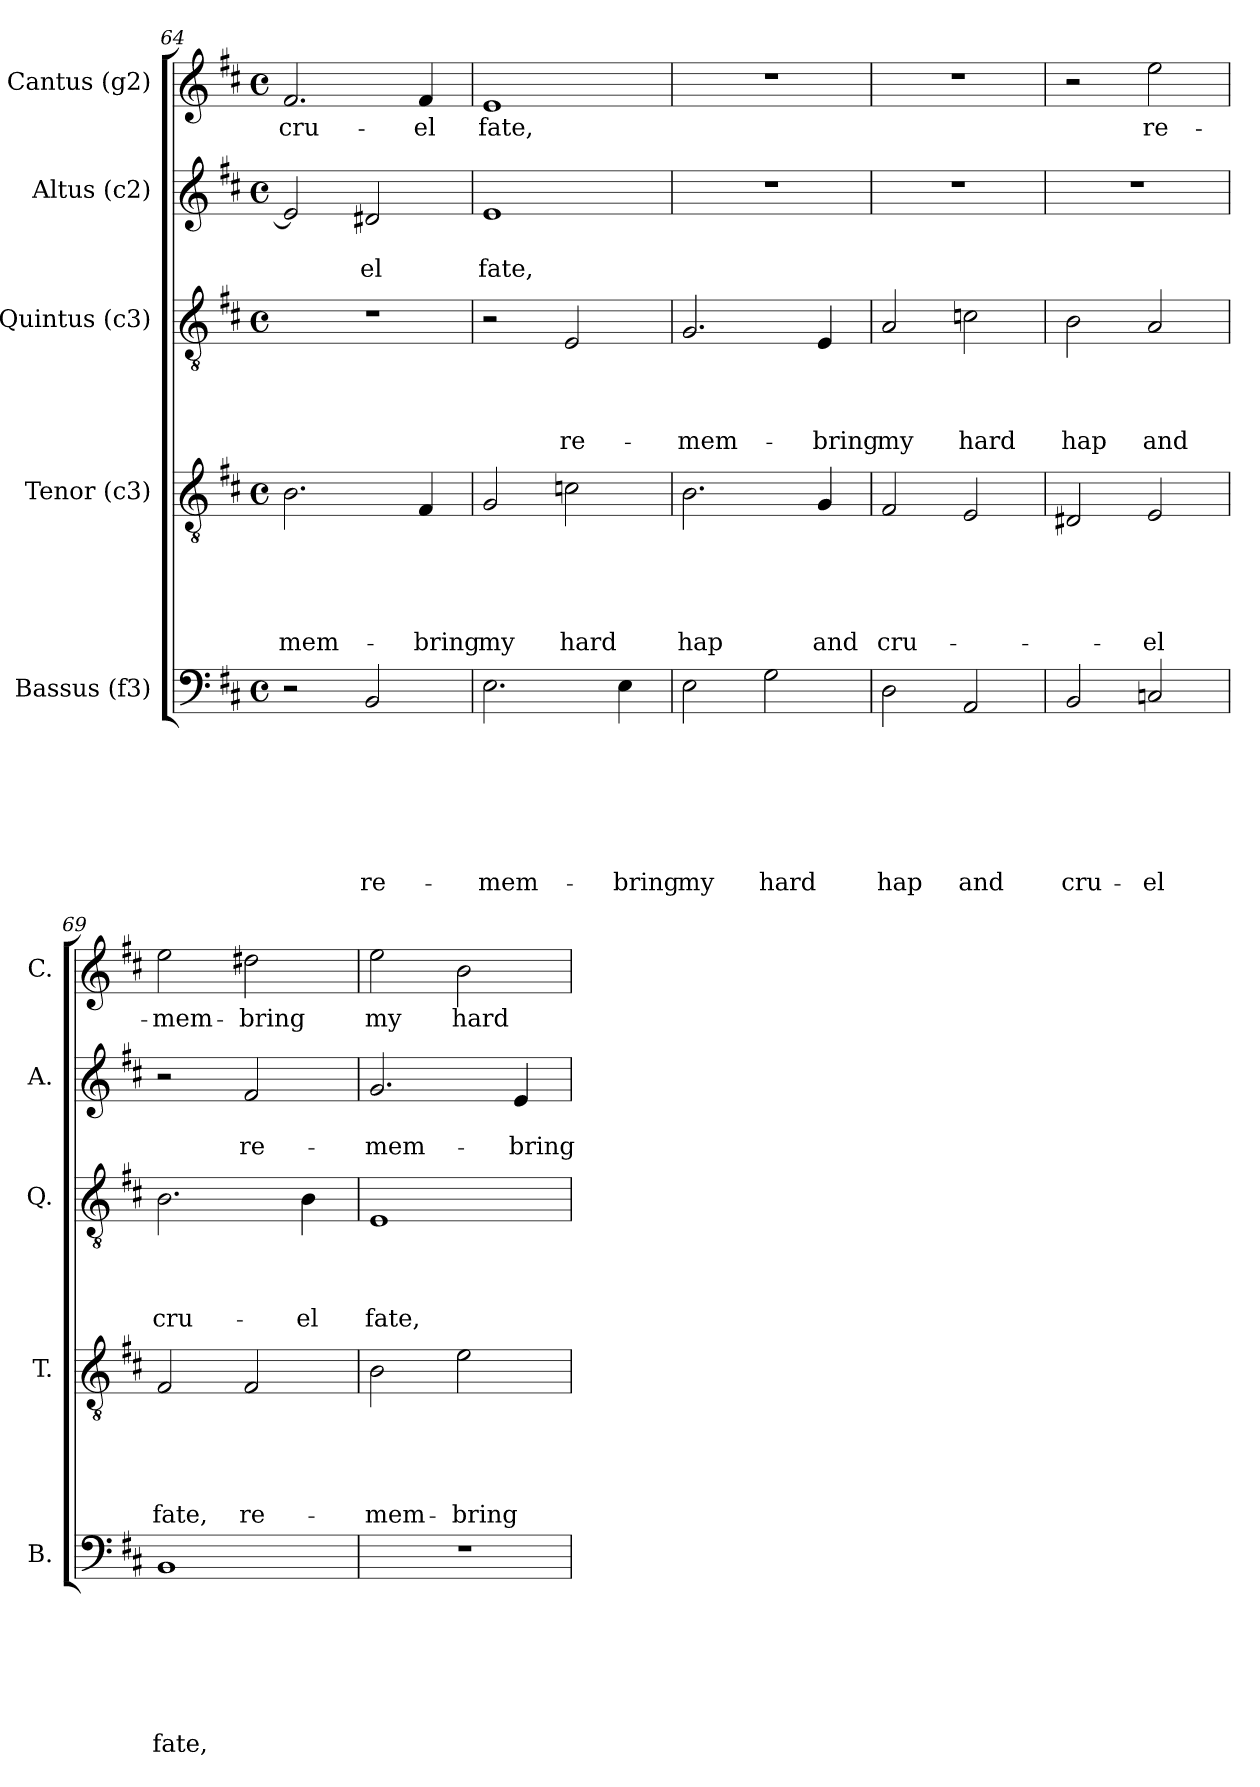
**kern	**text	**text	**text	**text	**text	**text	**text	**kern	**text	**text	**text	**text	**text	**kern	**text	**text	**text	**text	**kern	**text	**text	**kern	**text
*part5	*part5	*part5	*part5	*part5	*part5	*part5	*part5	*part4	*part4	*part4	*part4	*part4	*part4	*part3	*part3	*part3	*part3	*part3	*part2	*part2	*part2	*part1	*part1
*staff5	*staff5	*staff5	*staff5	*staff5	*staff5	*staff5	*staff5	*staff4	*staff4	*staff4	*staff4	*staff4	*staff4	*staff3	*staff3	*staff3	*staff3	*staff3	*staff2	*staff2	*staff2	*staff1	*staff1
*I"Bassus (f3)	*	*	*	*	*	*	*	*I"Tenor (c3)	*	*	*	*	*	*I"Quintus (c3)	*	*	*	*	*I"Altus (c2)	*	*	*I"Cantus (g2)	*
*I'B.	*	*	*	*	*	*	*	*I'T.	*	*	*	*	*	*I'Q.	*	*	*	*	*I'A.	*	*	*I'C.	*
*clefF4	*	*	*	*	*	*	*	*clefGv2	*	*	*	*	*	*clefGv2	*	*	*	*	*clefG2	*	*	*clefG2	*
*k[f#c#]	*	*	*	*	*	*	*	*k[f#c#]	*	*	*	*	*	*k[f#c#]	*	*	*	*	*k[f#c#]	*	*	*k[f#c#]	*
*D:	*	*	*	*	*	*	*	*D:	*	*	*	*	*	*D:	*	*	*	*	*D:	*	*	*D:	*
*M4/4	*	*	*	*	*	*	*	*M4/4	*	*	*	*	*	*M4/4	*	*	*	*	*M4/4	*	*	*M4/4	*
*met(c)	*	*	*	*	*	*	*	*met(c)	*	*	*	*	*	*met(c)	*	*	*	*	*met(c)	*	*	*met(c)	*
=64	=64	=64	=64	=64	=64	=64	=64	=64	=64	=64	=64	=64	=64	=64	=64	=64	=64	=64	=64	=64	=64	=64	=64
!	!	!	!	!	!	!	!	!	!	!	!	!	!LO:LY:b	!	!	!	!	!	!	!	!	!	!LO:LY:b
2r	.	.	.	.	.	.	.	2.B\	.	.	.	.	-mem-	1r	.	.	.	.	2e/]	.	.	2.f#/	cru-
!	!	!	!	!	!	!	!LO:LY:b	!	!	!	!	!	!	!	!	!	!	!	!	!	!LO:LY:b	!	!
2BB/	.	.	.	.	.	.	re-	.	.	.	.	.	.	.	.	.	.	.	2d#X/	.	-el	.	.
!	!	!	!	!	!	!	!	!	!	!	!	!	!LO:LY:b	!	!	!	!	!	!	!	!	!	!LO:LY:b
.	.	.	.	.	.	.	.	4F#/	.	.	.	.	-bring	.	.	.	.	.	.	.	.	4f#/	-el
=65	=65	=65	=65	=65	=65	=65	=65	=65	=65	=65	=65	=65	=65	=65	=65	=65	=65	=65	=65	=65	=65	=65	=65
!	!	!	!	!	!	!	!LO:LY:b	!	!	!	!	!	!LO:LY:b	!	!	!	!	!	!	!	!LO:LY:b	!	!LO:LY:b
2.E\	.	.	.	.	.	.	-mem-	2G/	.	.	.	.	my	2r	.	.	.	.	1e	.	fate,	1e	fate,
!	!	!	!	!	!	!	!	!	!	!	!	!	!LO:LY:b	!	!	!	!	!LO:LY:b	!	!	!	!	!
.	.	.	.	.	.	.	.	2cn\	.	.	.	.	hard	2E/	.	.	.	re-	.	.	.	.	.
!	!	!	!	!	!	!	!LO:LY:b	!	!	!	!	!	!	!	!	!	!	!	!	!	!	!	!
4E\	.	.	.	.	.	.	-bring	.	.	.	.	.	.	.	.	.	.	.	.	.	.	.	.
!!LO:PB:g=z
=66	=66	=66	=66	=66	=66	=66	=66	=66	=66	=66	=66	=66	=66	=66	=66	=66	=66	=66	=66	=66	=66	=66	=66
!	!	!	!	!	!	!	!LO:LY:b	!	!	!	!	!	!LO:LY:b	!	!	!	!	!LO:LY:b	!	!	!	!	!
2E\	.	.	.	.	.	.	my	2.B\	.	.	.	.	hap	2.G/	.	.	.	-mem-	1r	.	.	1r	.
!	!	!	!	!	!	!	!LO:LY:b	!	!	!	!	!	!	!	!	!	!	!	!	!	!	!	!
2G\	.	.	.	.	.	.	hard	.	.	.	.	.	.	.	.	.	.	.	.	.	.	.	.
!	!	!	!	!	!	!	!	!	!	!	!	!	!LO:LY:b	!	!	!	!	!LO:LY:b	!	!	!	!	!
.	.	.	.	.	.	.	.	4G/	.	.	.	.	and	4E/	.	.	.	-bring	.	.	.	.	.
=67	=67	=67	=67	=67	=67	=67	=67	=67	=67	=67	=67	=67	=67	=67	=67	=67	=67	=67	=67	=67	=67	=67	=67
!	!	!	!	!	!	!	!LO:LY:b	!	!	!	!	!	!LO:LY:b	!	!	!	!	!LO:LY:b	!	!	!	!	!
2D\	.	.	.	.	.	.	hap	2F#/	.	.	.	.	cru-	2A/	.	.	.	my	1r	.	.	1r	.
!	!	!	!	!	!	!	!LO:LY:b	!	!	!	!	!	!	!	!	!	!	!LO:LY:b	!	!	!	!	!
2AA/	.	.	.	.	.	.	and	2E/	.	.	.	.	.	2cn\	.	.	.	hard	.	.	.	.	.
=68	=68	=68	=68	=68	=68	=68	=68	=68	=68	=68	=68	=68	=68	=68	=68	=68	=68	=68	=68	=68	=68	=68	=68
!	!	!	!	!	!	!	!LO:LY:b	!	!	!	!	!	!	!	!	!	!	!LO:LY:b	!	!	!	!	!
2BB/	.	.	.	.	.	.	cru-	2D#X/	.	.	.	.	.	2B\	.	.	.	hap	1r	.	.	2r	.
!	!	!	!	!	!	!	!LO:LY:b	!	!	!	!	!	!LO:LY:b	!	!	!	!	!LO:LY:b	!	!	!	!	!LO:LY:b
2Cn/	.	.	.	.	.	.	-el	2E/	.	.	.	.	-el	2A/	.	.	.	and	.	.	.	2ee\	re-
=69	=69	=69	=69	=69	=69	=69	=69	=69	=69	=69	=69	=69	=69	=69	=69	=69	=69	=69	=69	=69	=69	=69	=69
!	!	!	!	!	!	!	!LO:LY:b	!	!	!	!	!	!LO:LY:b	!	!	!	!	!LO:LY:b	!	!	!	!	!LO:LY:b
1BB	.	.	.	.	.	.	fate,	2F#/	.	.	.	.	fate,	2.B\	.	.	.	cru-	2r	.	.	2ee\	-mem-
!	!	!	!	!	!	!	!	!	!	!	!	!	!LO:LY:b	!	!	!	!	!	!	!	!LO:LY:b	!	!LO:LY:b:rj
.	.	.	.	.	.	.	.	2F#/	.	.	.	.	re-	.	.	.	.	.	2f#/	.	re-	2dd#X\	-bring
!	!	!	!	!	!	!	!	!	!	!	!	!	!	!	!	!	!	!LO:LY:b	!	!	!	!	!
.	.	.	.	.	.	.	.	.	.	.	.	.	.	4B\	.	.	.	-el	.	.	.	.	.
=70	=70	=70	=70	=70	=70	=70	=70	=70	=70	=70	=70	=70	=70	=70	=70	=70	=70	=70	=70	=70	=70	=70	=70
!	!	!	!	!	!	!	!	!	!	!	!	!	!LO:LY:b	!	!	!	!	!LO:LY:b	!	!	!LO:LY:b	!	!LO:LY:b
1r	.	.	.	.	.	.	.	2B\	.	.	.	.	-mem-	1E	.	.	.	fate,	2.g/	.	-mem-	2ee\	my
!	!	!	!	!	!	!	!	!	!	!	!	!	!LO:LY:b:rj	!	!	!	!	!	!	!	!	!	!LO:LY:b
.	.	.	.	.	.	.	.	2e\	.	.	.	.	-bring	.	.	.	.	.	.	.	.	2b\	hard
!	!	!	!	!	!	!	!	!	!	!	!	!	!	!	!	!	!	!	!	!	!LO:LY:b	!	!
.	.	.	.	.	.	.	.	.	.	.	.	.	.	.	.	.	.	.	4e/	.	-bring	.	.
=	=	=	=	=	=	=	=	=	=	=	=	=	=	=	=	=	=	=	=	=	=	=	=
*-	*-	*-	*-	*-	*-	*-	*-	*-	*-	*-	*-	*-	*-	*-	*-	*-	*-	*-	*-	*-	*-	*-	*-
